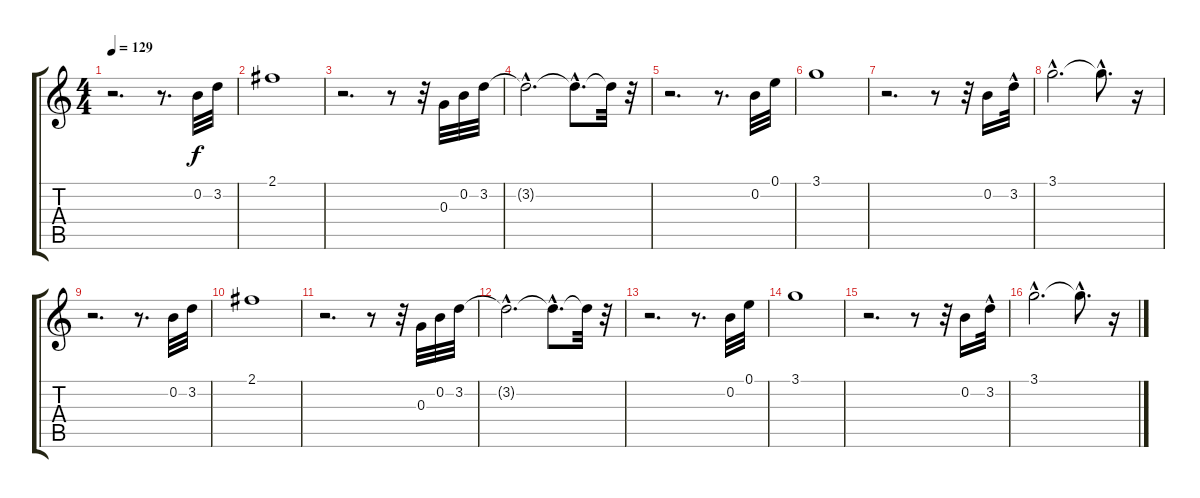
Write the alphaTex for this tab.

\track "" {instrument acousticguitarsteel}
\staff {score tabs}
\tuning (E4 B3 G3 D3 A2 E2) {hide}
\ts (4 4)
\tempo 129
\clef g2
\ks c
r.2{d dy mp} r.8{d} 0.2.32{dy f} 3.2.32 |
2.1.1 |
r.2{d} r.8 r.32 0.3.32 0.2.32 3.2.32 |
3.2{hac t}.2{d} 3.2{hac t}.8{d} 3.2{t}.32 r.32 |
r.2{d} r.8{d} 0.2.32 0.1.32 |
3.1.1 |
r.2{d} r.8 r.32 0.2.16 3.2{hac}.32 |
3.1{hac}.2{d} 3.1{hac t}.8{d} r.16 |
r.2{d} r.8{d} 0.2.32 3.2.32 |
2.1.1 |
r.2{d} r.8 r.32 0.3.32 0.2.32 3.2.32 |
3.2{hac t}.2{d} 3.2{hac t}.8{d} 3.2{t}.32 r.32 |
r.2{d} r.8{d} 0.2.32 0.1.32 |
3.1.1 |
r.2{d} r.8 r.32 0.2.16 3.2{hac}.32 |
3.1{hac}.2{d} 3.1{hac t}.8{d} r.16
